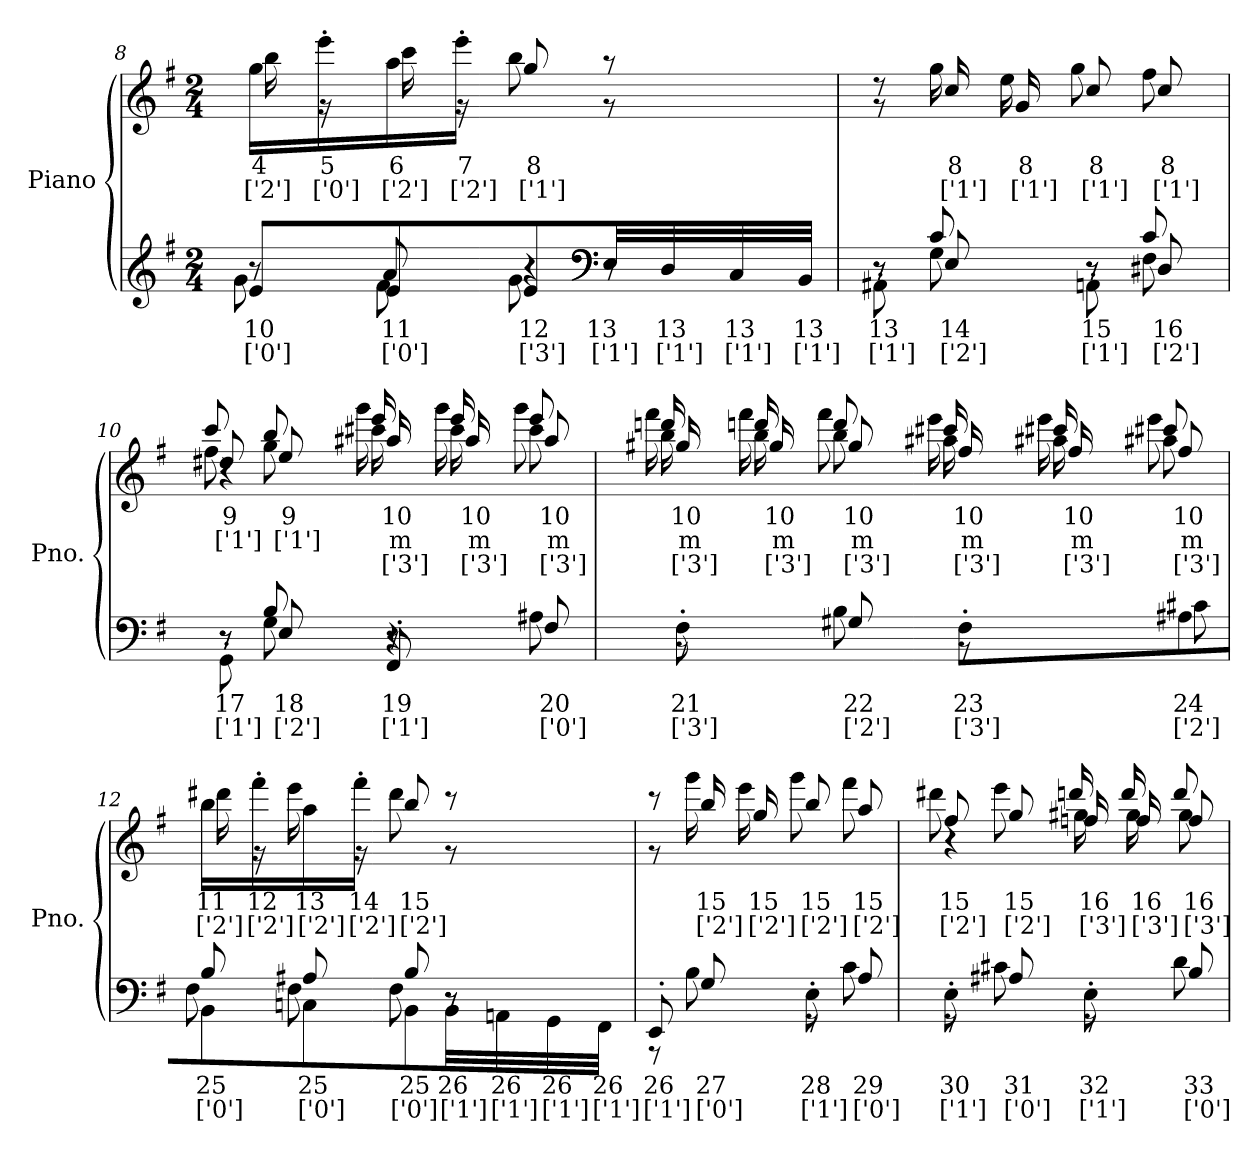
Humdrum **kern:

**kern	**text	**text	**kern	**text	**text	**text
*part1	*part1	*part1	*part1	*part1	*part1	*part1
*staff2	*staff2	*staff2	*staff1	*staff1	*staff1	*staff1
*I"Piano	*	*	*	*	*	*
*I'Pno.	*	*	*	*	*	*
*clefG2	*	*	*clefG2	*	*	*
*k[f#]	*	*	*k[f#]	*	*	*
*M2/4	*	*	*M2/4	*	*	*
=8	=8	=8	=8	=8	=8	=8
*^	*	*	*	*	*	*
*	*^	*	*	*^	*	*	*
8ei	8gj	8r	10	['0']	16ggZ	16bbV	4	['2']	.
.	.	.	.	.	16eee'N\	16r	5	['0']	.
8ei	8f#l	8aj	11	['0']	16aaZ	16cccV	6	['2']	.
.	.	.	.	.	16eee'V\JJ	16r	7	['2']	.
8ei	8gl	4r	12	['3']	8ggN	8bbZ	8	['1']	.
*clefF4	*	*	*	*	*	*	*	*	*
32E!/LL	8r	.	13	['1']	8r	8r	.	.	.
32D!/	.	.	13	['1']	.	.	.	.	.
32C!/	.	.	13	['1']	.	.	.	.	.
32BB!/JJJ	.	.	13	['1']	.	.	.	.	.
=9	=9	=9	=9	=9	=9	=9	=9	=9	=9
8AA#X'!\L	8r	8r	13	['1']	8r	8r	.	.	.
8Ej	8Gl	8ci	14	['2']	16ccN	16ggZ	8	['1']	.
.	.	.	.	.	16gN	16eeZ	8	['1']	.
8AAn'!\L	8r	8r	15	['1']	8ccN	8ggZ	8	['1']	.
8D#Xl	8F#j	8ci	16	['2']	8ccN	8ff#Z	8	['1']	.
*	*	*	*	*	*v	*v	*	*	*
!!LO:LB:g=z
=10	=10	=10	=10	=10	=10	=10	=10	=10
*	*	*	*	*	*^	*	*	*
*	*	*	*	*	*	*^	*	*	*
*	*	*	*	*	*	*	*^	*	*	*
8GG'!\L	8r	8r	17	['1']	8dd#XV	8ff#N	8cccZ	4r	9	['1']	.
8El	8Gj	8Bi	18	['2']	8eeV	8ggN	8bbZ	.	9	['1']	.
8FF#'!/L	8r	4r	19	['1']	16aa#XN	16ccc#XZ	16eeeV	16ggg+	10	m	['3']
.	.	.	.	.	16aa#N	16ccc#Z	16eeeV	16ggg+	10	m	['3']
8F#l	8A#Xj	.	20	['0']	8aa#N	8ccc#Z	8eeeV	8ggg+	10	m	['3']
*v	*v	*v	*	*	*	*	*	*	*	*	*
=11	=11	=11	=11	=11	=11	=11	=11	=11	=11
*^	*	*	*	*	*	*	*	*	*
8F#'l\L	8r	21	['3']	16gg#XN	16bbZ	16dddnV	16fff#+	10	m	['3']
.	.	.	.	16gg#N	16bbZ	16dddnV	16fff#+	10	m	['3']
8G#Xj	8Bi	22	['2']	8gg#N	8bbZ	8dddV	8fff#+	10	m	['3']
8F#'l\L	8r	23	['3']	16ff#N	16aa#XZ	16ccc#XV	16eee+	10	m	['3']
.	.	.	.	16ff#N	16aa#XZ	16ccc#XV	16eee+	10	m	['3']
8A#Xj	8c#Xi	24	['2']	8ff#N	8aa#XZ	8ccc#XV	8eee+	10	m	['3']
*v	*v	*	*	*	*	*	*	*	*	*
*	*	*	*v	*v	*v	*v	*	*	*
=12	=12	=12	=12	=12	=12	=12
*^	*	*	*	*	*	*
*	*^	*	*	*	*	*	*
*	*	*	*	*	*^	*	*	*
8BB!	8F#l	8Bj	25	['0']	16bbZ	16ddd#XV	11	['2']	.
.	.	.	.	.	16fff#'V\	16r	12	['2']	.
8Cn!	8F#l	8A#Xj	25	['0']	16aaZ	16eeeV	13	['2']	.
.	.	.	.	.	16fff#'V\JJ	16r	14	['2']	.
8BB!	8F#l	8Bj	25	['0']	8bbN	8ddd#V	15	['2']	.
32BB!\LL	8r	8r	26	['1']	8r	8r	.	.	.
32AAn!\	.	.	26	['1']	.	.	.	.	.
32GG!\	.	.	26	['1']	.	.	.	.	.
32FF#!\JJJ	.	.	26	['1']	.	.	.	.	.
*v	*v	*v	*	*	*	*	*	*	*
=13	=13	=13	=13	=13	=13	=13	=13
*^	*	*	*	*	*	*	*
8EE'!/L	8r	26	['1']	8r	8r	.	.	.
8Gl	8Bj	27	['0']	16bbN	16gggV	15	['2']	.
.	.	.	.	16ggN	16eeeV	15	['2']	.
8E'!\L	8r	28	['1']	8bbN	8gggV	15	['2']	.
8Al	8cj	29	['0']	8aaN	8fff#V	15	['2']	.
*	*	*	*	*v	*v	*	*	*
!!LO:LB:g=z
=14	=14	=14	=14	=14	=14	=14	=14
*	*	*	*	*^	*	*	*
*	*	*	*	*	*^	*	*	*
8E'!\L	8r	30	['1']	8ff#N	8ddd#XV	4r	15	['2']	.
8A#Xl	8c#Xj	31	['0']	8ggN	8eeeV	.	15	['2']	.
8E'!\L	8r	32	['1']	16ffnN	16gg#XZ	16dddn+	16	['3']	.
.	.	.	.	16ffN	16gg#Z	16ddd+	16	['3']	.
8Bl	8dj	33	['0']	8ffN	8gg#Z	8ddd+	16	['3']	.
*v	*v	*	*	*	*	*	*	*	*
*	*	*	*v	*v	*v	*	*	*
=	=	=	=	=	=	=
*-	*-	*-	*-	*-	*-	*-
